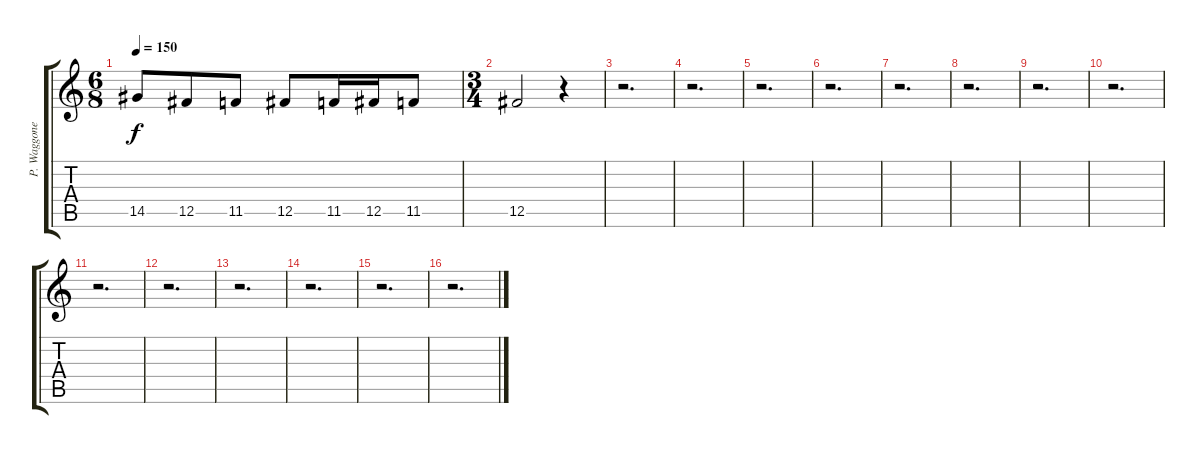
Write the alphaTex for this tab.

\track ("P. Waggoner Lead Gtr." "P. Waggone") {instrument acousticguitarsteel}
\staff {score tabs}
\tuning (Db4 Ab3 E3 B2 Gb2 Db2) {hide}
\ts (6 8)
\tempo 150
\clef g2
\ks c
14.5.8{dy f} 12.5.8 11.5.8 12.5.8 11.5.16 12.5.16 11.5.8 |
\ts (3 4)
12.5.2 r.4 |
r.2{d} |
r.2{d} |
r.2{d} |
r.2{d} |
r.2{d} |
r.2{d} |
r.2{d} |
r.2{d} |
r.2{d} |
r.2{d} |
r.2{d} |
r.2{d} |
r.2{d} |
r.2{d}
